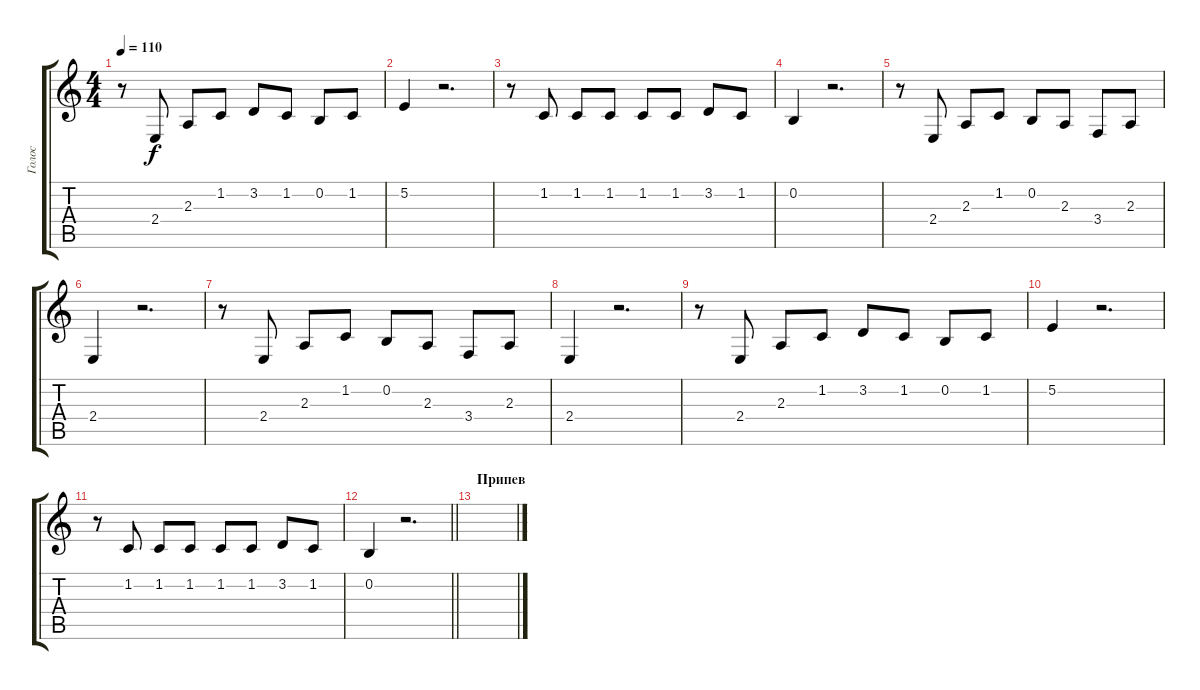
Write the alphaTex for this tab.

\track ("Голос" "Голос") {instrument harmonica}
\staff {score tabs}
\tuning (E4 B3 G3 D3 A2 E2) {hide}
\ts (4 4)
\tempo 110
\clef g2
\ks c
r.8{dy f} 2.4.8 2.3.8 1.2.8 3.2.8 1.2.8 0.2.8 1.2.8 |
5.2.4 r.2{d} |
r.8 1.2.8 1.2.8 1.2.8 1.2.8 1.2.8 3.2.8 1.2.8 |
0.2.4 r.2{d} |
r.8 2.4.8 2.3.8 1.2.8 0.2.8 2.3.8 3.4.8 2.3.8 |
2.4.4 r.2{d} |
r.8 2.4.8 2.3.8 1.2.8 0.2.8 2.3.8 3.4.8 2.3.8 |
2.4.4 r.2{d} |
r.8 2.4.8 2.3.8 1.2.8 3.2.8 1.2.8 0.2.8 1.2.8 |
5.2.4 r.2{d} |
r.8 1.2.8 1.2.8 1.2.8 1.2.8 1.2.8 3.2.8 1.2.8 |
\barLineRight lightlight
0.2.4 r.2{d} |
\section ("" "Припев")
